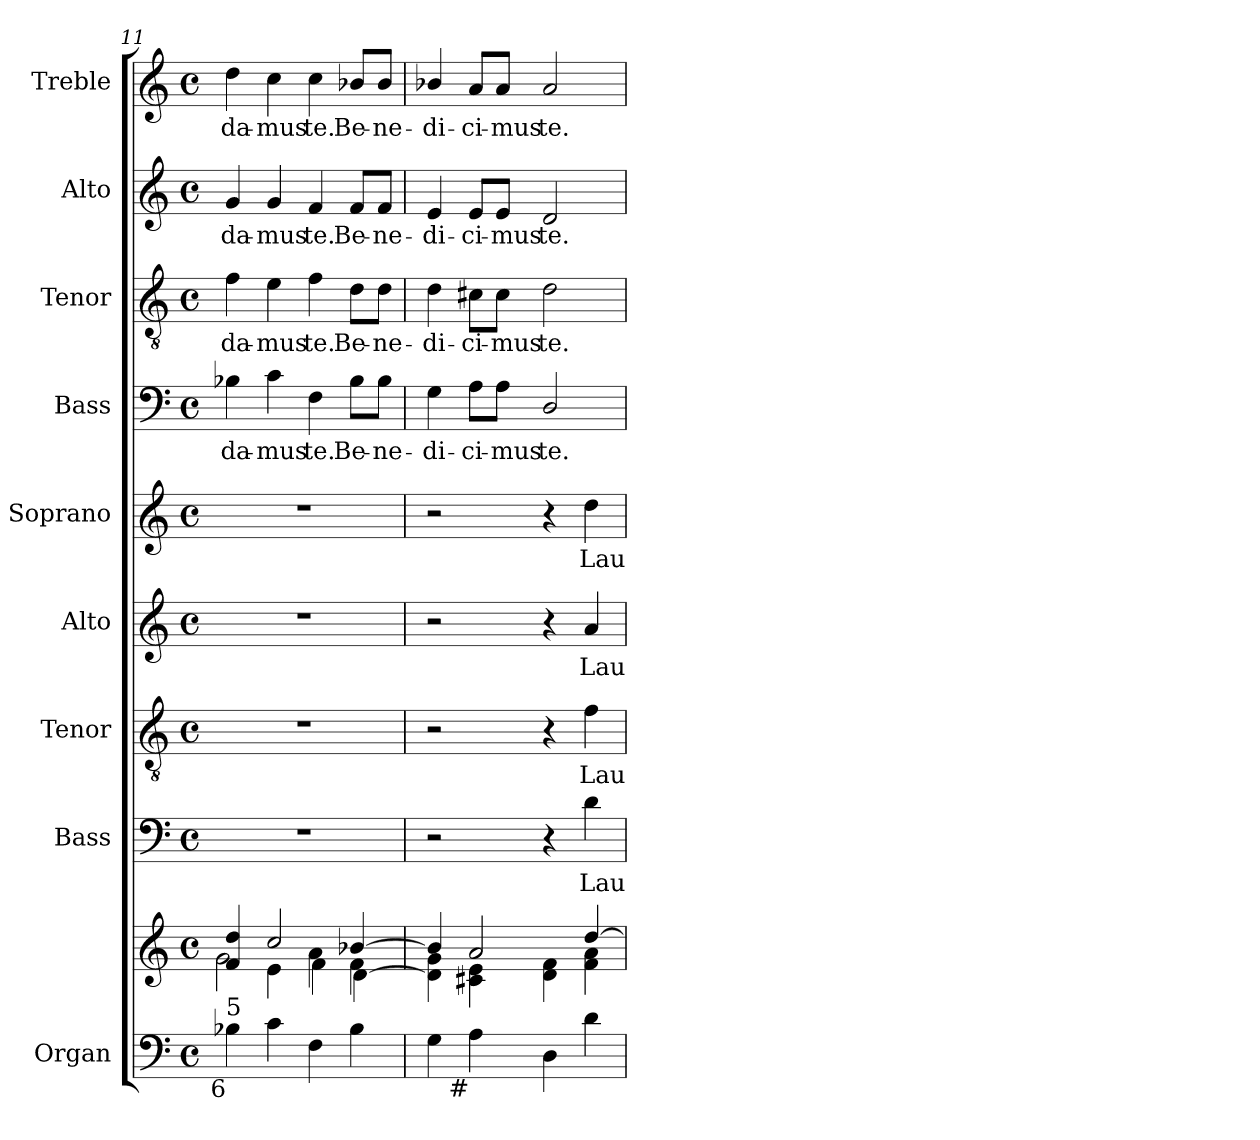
**kern	**kern	**kern	**text	**kern	**text	**kern	**text	**kern	**text	**kern	**text	**kern	**text	**kern	**text	**kern	**text
*part9	*part9	*part8	*part8	*part7	*part7	*part6	*part6	*part5	*part5	*part4	*part4	*part3	*part3	*part2	*part2	*part1	*part1
*staff10	*staff9	*staff8	*staff8	*staff7	*staff7	*staff6	*staff6	*staff5	*staff5	*staff4	*staff4	*staff3	*staff3	*staff2	*staff2	*staff1	*staff1
*I"Organ	*	*I"Bass	*	*I"Tenor	*	*I"Alto	*	*I"Soprano	*	*I"Bass	*	*I"Tenor	*	*I"Alto	*	*I"Treble	*
*I'Org.	*	*I'B.	*	*I'T.	*	*I'A.	*	*I'S.	*	*I'B.	*	*I'T.	*	*I'A.	*	*I'Tr.	*
*clefF4	*clefG2	*clefF4	*	*clefGv2	*	*clefG2	*	*clefG2	*	*clefF4	*	*clefGv2	*	*clefG2	*	*clefG2	*
*	*	*	*	*ITrd7c12	*	*	*	*	*	*	*	*ITrd7c12	*	*	*	*	*
*k[]	*k[]	*k[]	*	*k[]	*	*k[]	*	*k[]	*	*k[]	*	*k[]	*	*k[]	*	*k[]	*
*C:	*C:	*C:	*	*C:	*	*C:	*	*C:	*	*C:	*	*C:	*	*C:	*	*C:	*
*M4/4	*M4/4	*M4/4	*	*M4/4	*	*M4/4	*	*M4/4	*	*M4/4	*	*M4/4	*	*M4/4	*	*M4/4	*
*met(c)	*met(c)	*met(c)	*	*met(c)	*	*met(c)	*	*met(c)	*	*met(c)	*	*met(c)	*	*met(c)	*	*met(c)	*
=11	=11	=11	=11	=11	=11	=11	=11	=11	=11	=11	=11	=11	=11	=11	=11	=11	=11
*	*^	*	*	*	*	*	*	*	*	*	*	*	*	*	*	*	*
*	*	*^	*	*	*	*	*	*	*	*	*	*	*	*	*	*	*	*
!	!	!	!	!	!	!	!	!	!	!	!	!	!LO:LY:b:color=#000000	!	!	!	!	!	!
!	!	!	!	!	!	!	!	!	!	!	!	!	!	!	!LO:LY:b:color=#000000	!	!	!	!
!	!	!	!	!	!	!	!	!	!	!	!	!	!	!	!	!	!LO:LY:b:color=#000000	!	!
!LO:TX:b:rj:t=6	!	!	!	!	!	!	!	!	!	!	!	!	!	!	!	!	!	!	!
!LO:TX:t=5	!	!	!	!	!	!	!	!	!	!	!	!	!	!	!	!	!	!	!
!	!	!	!	!	!	!	!	!	!	!	!	!	!	!	!	!	!	!	!LO:LY:b:color=#000000
4B-Xi\	4fi/ 4ddi	2gi\	4ryy	1r	.	1r	.	1r	.	1r	.	4B-Xi\	-da-	4Fi\	-da-	4gi/	-da-	4ddi\	-da-
!	!	!	!	!	!	!	!	!	!	!	!	!	!LO:LY:b:color=#000000	!	!	!	!	!	!
!	!	!	!	!	!	!	!	!	!	!	!	!	!	!	!LO:LY:b:color=#000000	!	!	!	!
!	!	!	!	!	!	!	!	!	!	!	!	!	!	!	!	!	!LO:LY:b:color=#000000	!	!
!	!	!	!	!	!	!	!	!	!	!	!	!	!	!	!	!	!	!	!LO:LY:b:color=#000000
4ci\	2cci/	.	4ei\	.	.	.	.	.	.	.	.	4ci\	-mus	4Ei\	-mus	4gi/	-mus	4cci\	-mus
!	!	!	!	!	!	!	!	!	!	!	!	!	!LO:LY:b:color=#000000	!	!	!	!	!	!
!	!	!	!	!	!	!	!	!	!	!	!	!	!	!	!LO:LY:b:color=#000000	!	!	!	!
!	!	!	!	!	!	!	!	!	!	!	!	!	!	!	!	!	!LO:LY:b:color=#000000	!	!
!	!	!	!	!	!	!	!	!	!	!	!	!	!	!	!	!	!	!	!LO:LY:b:color=#000000
4Fi\	.	4ai\	4fi\	.	.	.	.	.	.	.	.	4Fi\	te.	4Fi\	te.	4fi/	te.	4cci\	te.
!	!	!	!	!	!	!	!	!	!	!	!	!	!LO:LY:b:color=#000000	!	!	!	!	!	!
!	!	!	!	!	!	!	!	!	!	!	!	!	!	!	!LO:LY:b:color=#000000	!	!	!	!
!	!	!	!	!	!	!	!	!	!	!	!	!	!	!	!	!	!LO:LY:b:color=#000000	!	!
!	!	!	!	!	!	!	!	!	!	!	!	!	!	!	!	!	!	!	!LO:LY:b:color=#000000
4B-i\	[4b-Xi/	4fi\	[4di\	.	.	.	.	.	.	.	.	8B-i\L	Be-	8Di\L	Be-	8fi/L	Be-	8b-Xi/L	Be-
!	!	!	!	!	!	!	!	!	!	!	!	!	!LO:LY:b:color=#000000	!	!	!	!	!	!
!	!	!	!	!	!	!	!	!	!	!	!	!	!	!	!LO:LY:b:color=#000000	!	!	!	!
!	!	!	!	!	!	!	!	!	!	!	!	!	!	!	!	!	!LO:LY:b:color=#000000	!	!
!	!	!	!	!	!	!	!	!	!	!	!	!	!	!	!	!	!	!	!LO:LY:b:color=#000000
.	.	.	.	.	.	.	.	.	.	.	.	8B-i\J	-ne-	8Di\J	-ne-	8fi/J	-ne-	8b-i/J	-ne-
*	*	*v	*v	*	*	*	*	*	*	*	*	*	*	*	*	*	*	*	*
=12	=12	=12	=12	=12	=12	=12	=12	=12	=12	=12	=12	=12	=12	=12	=12	=12	=12	=12
!	!	!	!	!	!	!	!	!	!	!	!	!LO:LY:b:color=#000000	!	!	!	!	!	!
!	!	!	!	!	!	!	!	!	!	!	!	!	!	!LO:LY:b:color=#000000	!	!	!	!
!	!	!	!	!	!	!	!	!	!	!	!	!	!	!	!	!LO:LY:b:color=#000000	!	!
!	!	!	!	!	!	!	!	!	!	!	!	!	!	!	!	!	!	!LO:LY:b:color=#000000
4Gi\	4b-i/]	4di\] 4gi	2r	.	2r	.	2r	.	2r	.	4Gi\	-di-	4Di\	-di-	4ei/	-di-	4b-Xi/	-di-
!	!	!	!	!	!	!	!	!	!	!	!	!LO:LY:b:color=#000000	!	!	!	!	!	!
!	!	!	!	!	!	!	!	!	!	!	!	!	!	!LO:LY:b:color=#000000	!	!	!	!
!	!	!	!	!	!	!	!	!	!	!	!	!	!	!	!	!LO:LY:b:color=#000000	!	!
!LO:TX:b:rj:t=#	!	!	!	!	!	!	!	!	!	!	!	!	!	!	!	!	!	!
!	!	!	!	!	!	!	!	!	!	!	!	!	!	!	!	!	!	!LO:LY:b:color=#000000
4Ai\	2ai/	4c#Xi\ 4ei	.	.	.	.	.	.	.	.	8Ai\L	-ci-	8C#Xi\L	-ci-	8ei/L	-ci-	8ai/L	-ci-
!	!	!	!	!	!	!	!	!	!	!	!	!LO:LY:b:color=#000000	!	!	!	!	!	!
!	!	!	!	!	!	!	!	!	!	!	!	!	!	!LO:LY:b:color=#000000	!	!	!	!
!	!	!	!	!	!	!	!	!	!	!	!	!	!	!	!	!LO:LY:b:color=#000000	!	!
!	!	!	!	!	!	!	!	!	!	!	!	!	!	!	!	!	!	!LO:LY:b:color=#000000
.	.	.	.	.	.	.	.	.	.	.	8Ai\J	-mus	8C#i\J	-mus	8ei/J	-mus	8ai/J	-mus
!	!	!	!	!	!	!	!	!	!	!	!	!LO:LY:b:color=#000000	!	!	!	!	!	!
!	!	!	!	!	!	!	!	!	!	!	!	!	!	!LO:LY:b:color=#000000	!	!	!	!
!	!	!	!	!	!	!	!	!	!	!	!	!	!	!	!	!LO:LY:b:color=#000000	!	!
!	!	!	!	!	!	!	!	!	!	!	!	!	!	!	!	!	!	!LO:LY:b:color=#000000
4Di\	.	4di\ 4fi	4r	.	4r	.	4r	.	4r	.	2Di/	te.	2Di\	te.	2di/	te.	2ai/	te.
!	!	!	!	!LO:LY:b:color=#000000	!	!	!	!	!	!	!	!	!	!	!	!	!	!
!	!	!	!	!	!	!LO:LY:b:color=#000000	!	!	!	!	!	!	!	!	!	!	!	!
!	!	!	!	!	!	!	!	!LO:LY:b:color=#000000	!	!	!	!	!	!	!	!	!	!
!	!	!	!	!	!	!	!	!	!	!LO:LY:b:color=#000000	!	!	!	!	!	!	!	!
4di\	[4ddi/	4fi\ 4ai	4di\	Lau-	4Fi\	Lau-	4ai/	Lau-	4ddi\	Lau-	.	.	.	.	.	.	.	.
*	*v	*v	*	*	*	*	*	*	*	*	*	*	*	*	*	*	*	*
=	=	=	=	=	=	=	=	=	=	=	=	=	=	=	=	=	=
*-	*-	*-	*-	*-	*-	*-	*-	*-	*-	*-	*-	*-	*-	*-	*-	*-	*-
